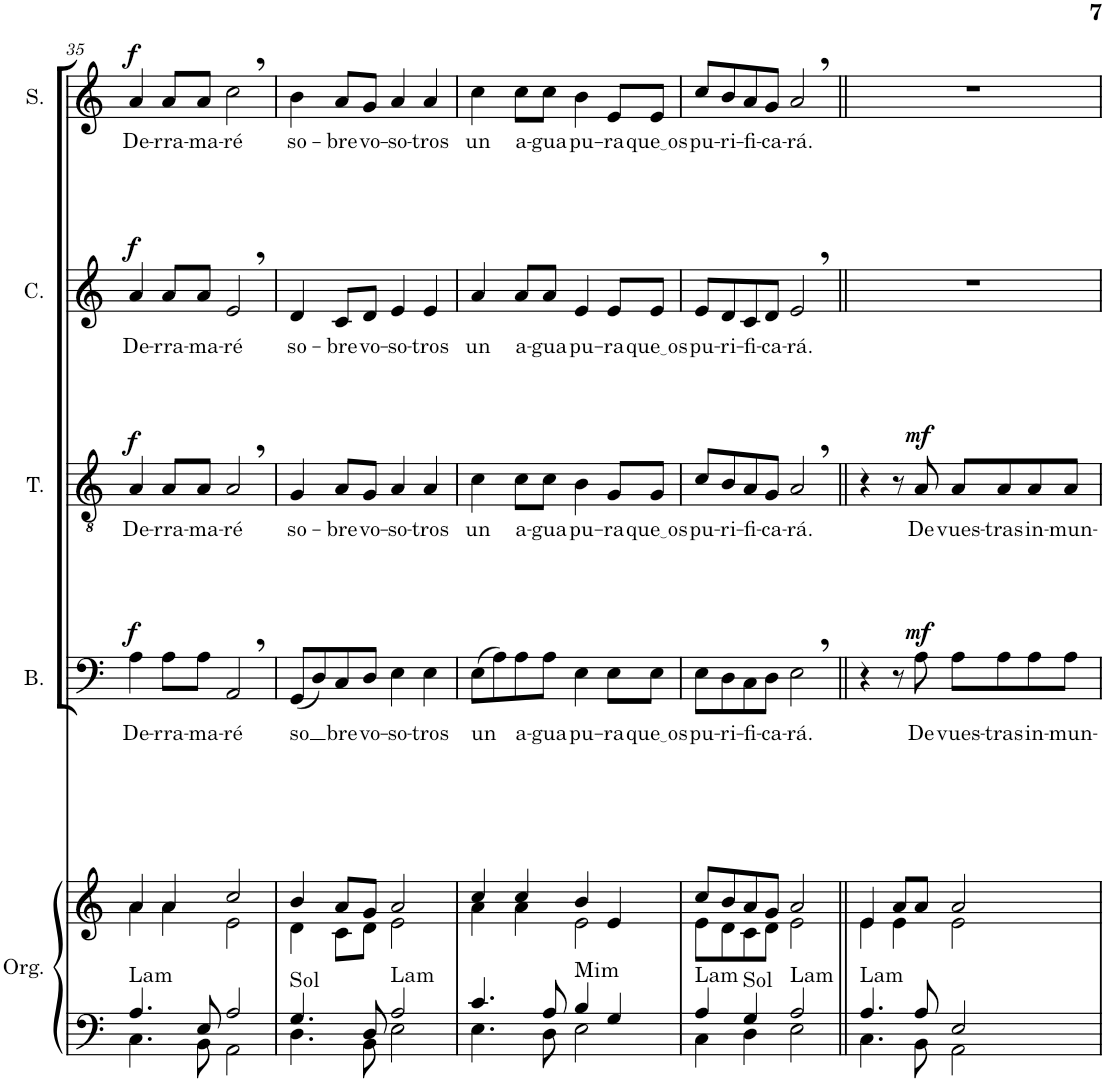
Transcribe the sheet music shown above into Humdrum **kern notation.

**kern	**kern	**harte	**kern	**text	**dynam	**kern	**text	**dynam	**kern	**text	**dynam	**kern	**text	**dynam
*part5	*part5	*part5	*part4	*part4	*part4	*part3	*part3	*part3	*part2	*part2	*part2	*part1	*part1	*part1
*staff6	*staff5	*	*staff4	*staff4	*staff4	*staff3	*staff3	*staff3	*staff2	*staff2	*staff2	*staff1	*staff1	*staff1
*I"Órgano	*	*	*I"Bajo	*	*	*I"Tenor	*	*	*I"Contralto	*	*	*I"Soprano	*	*
*	*	*	*I'B.	*	*	*I'T.	*	*	*I'C.	*	*	*I'S.	*	*
!!LO:PB:g=z
*clefF4	*clefG2	*	*clefF4	*	*	*clefGv2	*	*	*clefG2	*	*	*clefG2	*	*
*k[]	*k[]	*	*k[]	*	*	*k[]	*	*	*k[]	*	*	*k[]	*	*
*M4/4	*M4/4	*	*M4/4	*	*	*M4/4	*	*	*M4/4	*	*	*M4/4	*	*
=35	=35	=35	=35	=35	=35	=35	=35	=35	=35	=35	=35	=35	=35	=35
*^	*^	*	*	*	*	*	*	*	*	*	*	*	*	*
!	!	!	!	!LO:H:kt=Lam	!	!LO:LY:b	!LO:DY:a	!	!LO:LY:b	!LO:DY:a	!	!LO:LY:b	!LO:DY:a	!	!LO:LY:b	!LO:DY:a
4.A/	4.C\	4a/	4a\	N	4A\	De-	f	4A/	De-	f	4a/	De-	f	4a/	De-	f
!	!	!	!	!	!	!LO:LY:b	!	!	!LO:LY:b	!	!	!LO:LY:b	!	!	!LO:LY:b	!
.	.	4a/	4a\	.	8A\L	-rra-	.	8A/L	-rra-	.	8a/L	-rra-	.	8a/L	-rra-	.
!	!	!	!	!	!	!LO:LY:b	!	!	!LO:LY:b	!	!	!LO:LY:b	!	!	!LO:LY:b	!
8E/	8BB\	.	.	.	8A\J	-ma-	.	8A/J	-ma-	.	8a/J	-ma-	.	8a/J	-ma-	.
!	!	!	!	!	!	!LO:LY:b	!	!	!LO:LY:b	!	!	!LO:LY:b	!	!	!LO:LY:b	!
2A/	2AA\	2cc/	2e\	.	2AA,/	-ré	.	2A,/	-ré	.	2e,/	-ré	.	2cc,\	-ré	.
=36	=36	=36	=36	=36	=36	=36	=36	=36	=36	=36	=36	=36	=36	=36	=36	=36
!	!	!	!	!LO:H:kt=Sol	!	!LO:LY:b	!	!	!LO:LY:b	!	!	!LO:LY:b	!	!	!LO:LY:b	!
4.G/	4.D\	4b/	4d\	N	(8GG/L	so	.	4G/	so-	.	4d/	so-	.	4b\	so-	.
.	.	.	.	.	8D/)	.	.	.	.	.	.	.	.	.	.	.
!	!	!	!	!	!	!LO:LY:b	!	!	!LO:LY:b	!	!	!LO:LY:b	!	!	!LO:LY:b	!
.	.	8a/L	8c\L	.	8C/	bre	.	8A/L	-bre	.	8c/L	-bre	.	8a/L	-bre	.
!	!	!	!	!	!	!LO:LY:b	!	!	!LO:LY:b	!	!	!LO:LY:b	!	!	!LO:LY:b	!
8D/	8BB\	8g/J	8d\J	.	8D/J	vo-	.	8G/J	vo-	.	8d/J	vo-	.	8g/J	vo-	.
!	!	!	!	!LO:H:kt=Lam	!	!LO:LY:b	!	!	!LO:LY:b	!	!	!LO:LY:b	!	!	!LO:LY:b	!
2A/	2E\	2a/	2e\	N	4E\	-so-	.	4A/	-so-	.	4e/	-so-	.	4a/	-so-	.
!	!	!	!	!	!	!LO:LY:b	!	!	!LO:LY:b	!	!	!LO:LY:b	!	!	!LO:LY:b	!
.	.	.	.	.	4E\	-tros	.	4A/	-tros	.	4e/	-tros	.	4a/	-tros	.
=37	=37	=37	=37	=37	=37	=37	=37	=37	=37	=37	=37	=37	=37	=37	=37	=37
!	!	!	!	!	!	!LO:LY:b	!	!	!LO:LY:b	!	!	!LO:LY:b	!	!	!LO:LY:b	!
4.c/	4.E\	4cc/	4a\	.	(8E\L	un	.	4c\	un	.	4a/	un	.	4cc\	un	.
.	.	.	.	.	8A\)	.	.	.	.	.	.	.	.	.	.	.
!	!	!	!	!	!	!LO:LY:b	!	!	!LO:LY:b	!	!	!LO:LY:b	!	!	!LO:LY:b	!
.	.	4cc/	4a\	.	8A\	a-	.	8c\L	a-	.	8a/L	a-	.	8cc\L	a-	.
!	!	!	!	!	!	!LO:LY:b	!	!	!LO:LY:b	!	!	!LO:LY:b	!	!	!LO:LY:b	!
8A/	8D\	.	.	.	8A\J	-gua	.	8c\J	-gua	.	8a/J	-gua	.	8cc\J	-gua	.
!	!	!	!	!LO:H:kt=Mim	!	!LO:LY:b	!	!	!LO:LY:b	!	!	!LO:LY:b	!	!	!LO:LY:b	!
4B/	2E\	4b/	2e\	N	4E\	pu-	.	4B\	pu-	.	4e/	pu-	.	4b\	pu-	.
!	!	!	!	!	!	!LO:LY:b	!	!	!LO:LY:b	!	!	!LO:LY:b	!	!	!LO:LY:b	!
4G/	.	4e/	.	.	8E\L	-ra	.	8G/L	-ra	.	8e/L	-ra	.	8e/L	-ra	.
!	!	!	!	!	!	!LO:LY:b	!	!	!LO:LY:b	!	!	!LO:LY:b	!	!	!LO:LY:b	!
.	.	.	.	.	8E\J	que os	.	8G/J	que os	.	8e/J	que os	.	8e/J	que os	.
=38	=38	=38	=38	=38	=38	=38	=38	=38	=38	=38	=38	=38	=38	=38	=38	=38
!	!	!	!	!LO:H:kt=Lam	!	!LO:LY:b	!	!	!LO:LY:b	!	!	!LO:LY:b	!	!	!LO:LY:b	!
4A/	4C\	8cc/L	8e\L	N	8E\L	pu-	.	8c/L	pu-	.	8e/L	pu-	.	8cc/L	pu-	.
!	!	!	!	!	!	!LO:LY:b	!	!	!LO:LY:b	!	!	!LO:LY:b	!	!	!LO:LY:b	!
.	.	8b/	8d\	.	8D\	-ri-	.	8B/	-ri-	.	8d/	-ri-	.	8b/	-ri-	.
!	!	!	!	!LO:H:kt=Sol	!	!LO:LY:b	!	!	!LO:LY:b	!	!	!LO:LY:b	!	!	!LO:LY:b	!
4G/	4D\	8a/	8c\	N	8C\	-fi-	.	8A/	-fi-	.	8c/	-fi-	.	8a/	-fi-	.
!	!	!	!	!	!	!LO:LY:b	!	!	!LO:LY:b	!	!	!LO:LY:b	!	!	!LO:LY:b	!
.	.	8g/J	8d\J	.	8D\J	-ca-	.	8G/J	-ca-	.	8d/J	-ca-	.	8g/J	-ca-	.
!	!	!	!	!LO:H:kt=Lam	!	!LO:LY:b	!	!	!LO:LY:b	!	!	!LO:LY:b	!	!	!LO:LY:b	!
2A/	2E\	2a/	2e\	N	2E,\	-rá.	.	2A,/	-rá.	.	2e,/	-rá.	.	2a,/	-rá.	.
=39||	=39||	=39||	=39||	=39||	=39||	=39||	=39||	=39||	=39||	=39||	=39||	=39||	=39||	=39||	=39||	=39||
!	!	!	!	!LO:H:kt=Lam	!	!	!	!	!	!	!	!	!	!	!	!
4.A/	4.C\	4e/	4e\	N	4r	.	.	4r	.	.	1r	.	.	1r	.	.
.	.	8a/L	4e\	.	8r	.	.	8r	.	.	.	.	.	.	.	.
!	!	!	!	!	!	!LO:LY:b	!LO:DY:a	!	!LO:LY:b	!LO:DY:a	!	!	!	!	!	!
8A/	8BB\	8a/J	.	.	8A\	De	mf	8A/	De	mf	.	.	.	.	.	.
!	!	!	!	!	!	!LO:LY:b	!	!	!LO:LY:b	!	!	!	!	!	!	!
2E/	2AA\	2a/	2e\	.	8A\L	vues-	.	8A/L	vues-	.	.	.	.	.	.	.
!	!	!	!	!	!	!LO:LY:b	!	!	!LO:LY:b	!	!	!	!	!	!	!
.	.	.	.	.	8A\	-tras	.	8A/	-tras	.	.	.	.	.	.	.
!	!	!	!	!	!	!LO:LY:b	!	!	!LO:LY:b	!	!	!	!	!	!	!
.	.	.	.	.	8A\	in-	.	8A/	in-	.	.	.	.	.	.	.
!	!	!	!	!	!	!LO:LY:b	!	!	!LO:LY:b	!	!	!	!	!	!	!
.	.	.	.	.	8A\J	-mun-	.	8A/J	-mun-	.	.	.	.	.	.	.
*v	*v	*	*	*	*	*	*	*	*	*	*	*	*	*	*	*
*	*v	*v	*	*	*	*	*	*	*	*	*	*	*	*	*
=	=	=	=	=	=	=	=	=	=	=	=	=	=	=
*-	*-	*-	*-	*-	*-	*-	*-	*-	*-	*-	*-	*-	*-	*-
